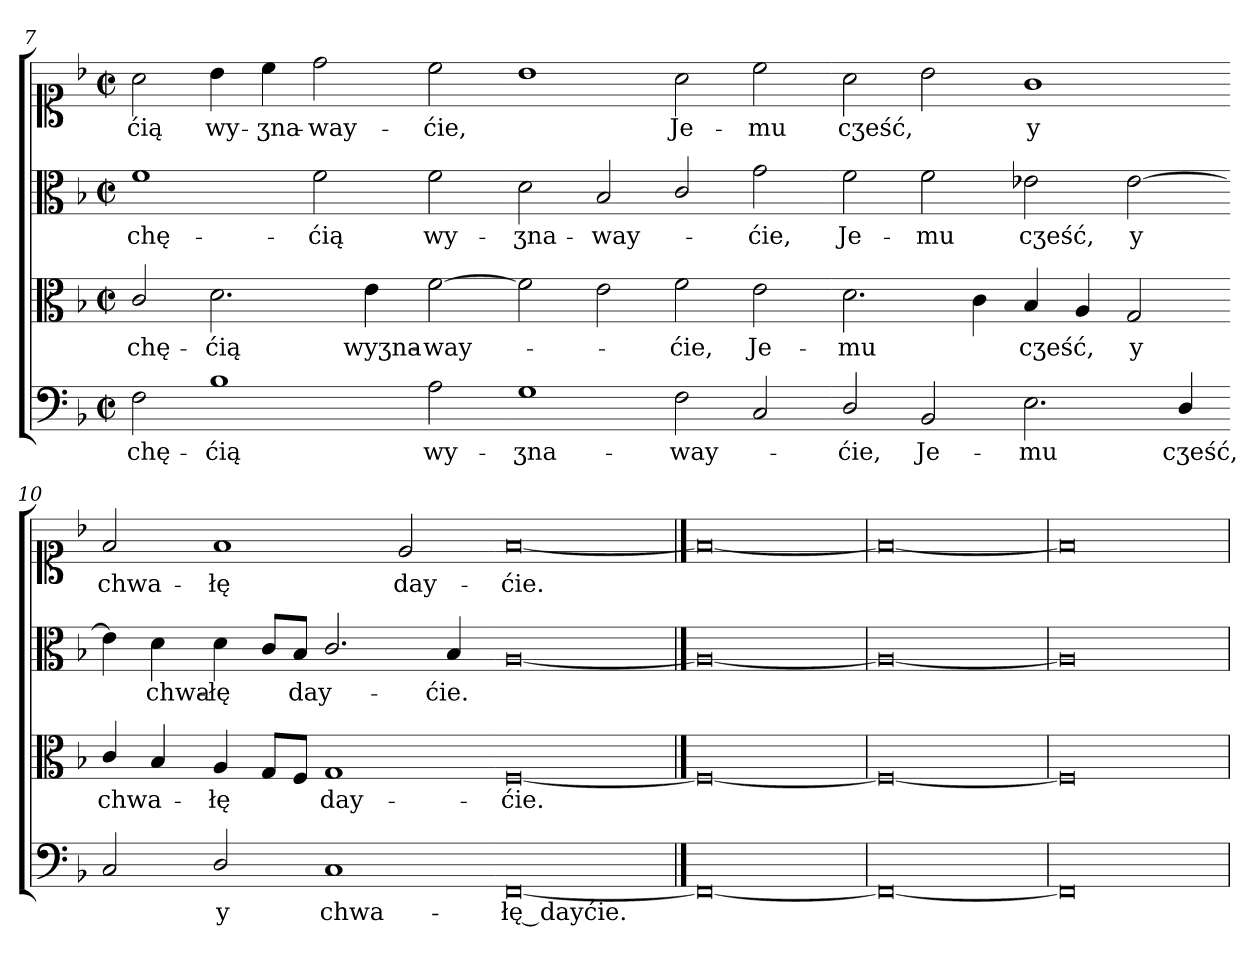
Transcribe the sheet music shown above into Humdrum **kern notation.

**kern	**text	**kern	**text	**kern	**text	**kern	**text
*part4	*part4	*part3	*part3	*part2	*part2	*part1	*part1
*staff4	*staff4	*staff3	*staff3	*staff2	*staff2	*staff1	*staff1
*clefF4	*	*clefC3	*	*clefC3	*	*clefC1	*
*k[b-]	*	*k[b-]	*	*k[b-]	*	*k[b-]	*
*M4/2	*	*M4/2	*	*M4/2	*	*M4/2	*
*met(c|)	*	*met(c|)	*	*met(c|)	*	*met(c|)	*
=7	=7	=7	=7	=7	=7	=7	=7
2F\	chę-	2c/	chę-	1f\	chę-	2a\	-ćią
1B-\	-ćią	2.d\	-ćią	.	.	4b-\	wy-
.	.	.	.	.	.	4cc\	-ʒna-
.	.	.	.	2f\	-ćią	2dd\	-way-
.	.	4e\	wyʒna-	.	.	.	.
2A\	wy-	[2f\	-way-	2f\	wy-	2cc\	-ćie,
=8-	=8-	=8-	=8-	=8-	=8-	=8-	=8-
1G\	-ʒna-	2f\]	.	2d\	-ʒna-	1b-\	.
.	.	2e\	.	2B-/	-way-	.	.
2F\	-way-	2f\	-ćie,	2c/	.	2a\	Je-
2C/	.	2e\	Je-	2g\	-ćie,	2cc\	-mu
=9-	=9-	=9-	=9-	=9-	=9-	=9-	=9-
2D/	-ćie,	2.d\	-mu	2f\	Je-	2a\	cʒeść,
2BB-/	Je-	.	.	2f\	-mu	2b-\	.
.	.	4c\	.	.	.	.	.
2.E\	-mu	4B-/	cʒeść,	2e-X\	cʒeść,	1g\	y
.	.	4A/	.	.	.	.	.
.	.	2G/	y	[2e-\	y	.	.
4D/	cʒeść,	.	.	.	.	.	.
=10-	=10-	=10-	=10-	=10-	=10-	=10-	=10-
2C/	.	4c/	chwa-	4e-\]	.	2f/	chwa-
.	.	4B-/	.	4d\	chwa-	.	.
2D/	y	4A/	-łę	4d\	-łę	1f/	-łę
.	.	8G/L	.	8c/L	.	.	.
.	.	8F/J	.	8B-/J	day-	.	.
1C/	chwa-	1G/	day-	2.c/	.	.	.
.	.	.	.	.	.	2e/	day-
.	.	.	.	4B-/	-ćie.	.	.
=11-	=11-	=11-	=11-	=11-	=11-	=11-	=11-
[0FF/	-łę dayćie.	[0F/	-ćie.	[0A/	.	[0f/	-ćie.
==12	==12	==12	==12	==12	==12	==12	==12
0FF/_	.	0F/_	.	0A/_	.	0f/_	.
=13	=13	=13	=13	=13	=13	=13	=13
0FF/_	.	0F/_	.	0A/_	.	0f/_	.
=14	=14	=14	=14	=14	=14	=14	=14
0FF/]	.	0F/]	.	0A/]	.	0f/]	.
=	=	=	=	=	=	=	=
*-	*-	*-	*-	*-	*-	*-	*-
